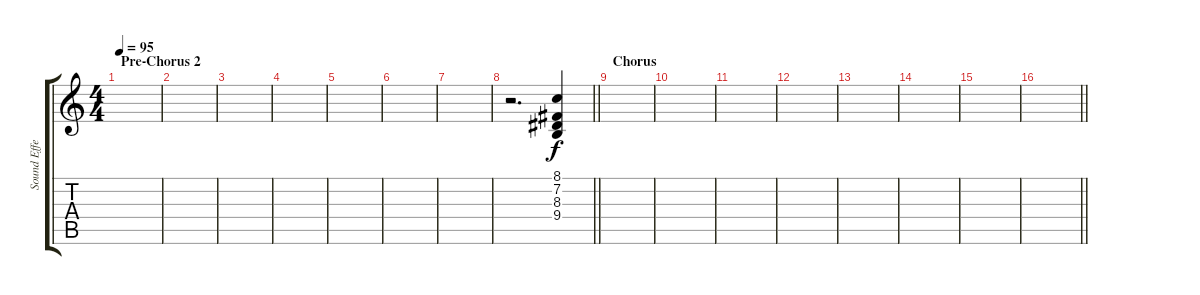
\track ("Sound Effect" "Sound Effe") {instrument reversecymbal}
\staff {score tabs}
\tuning (E4 B3 G3 D3 A2 E2) {hide}
\ts (4 4)
\section ("" "Pre-Chorus 2")
\tempo 95
\clef g2
\ks c
|
|
|
|
|
|
|
\barLineRight lightlight
r.2{d} (8.1 7.2 8.3 9.4).4 |
\section ("" "Chorus")
|
|
|
|
|
|
|
\barLineRight lightlight
